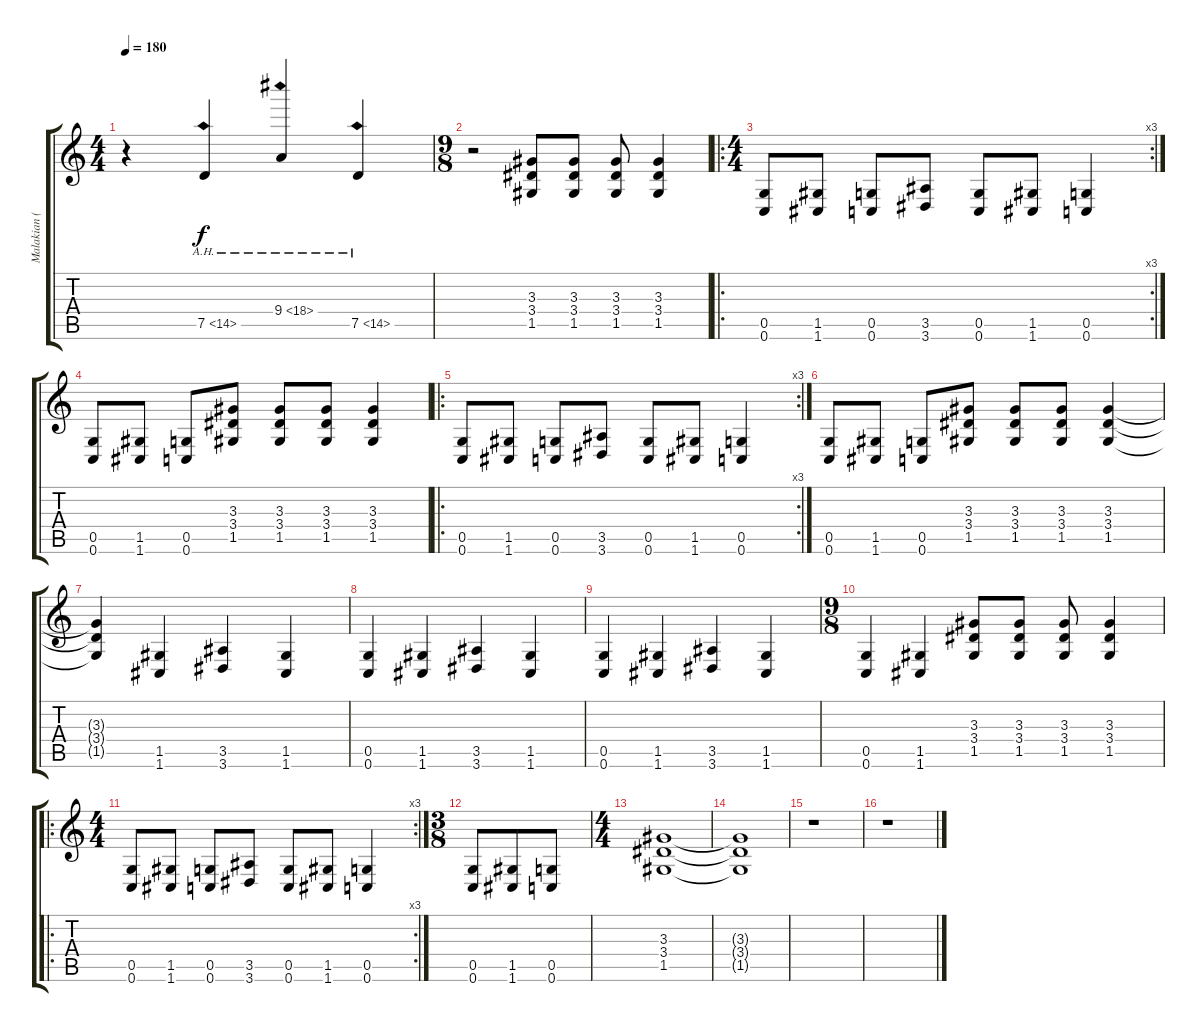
\track ("Malakian (Dist.)" "Malakian (") {instrument distortionguitar}
\staff {score tabs}
\tuning (D4 A3 F3 C3 G2 C2) {hide}
\ts (4 4)
\tempo 180
\clef g2
\ks c
r.4{dy f} 7.5{ah 7}.4 9.4{ah 9}.4 7.5{ah 7}.4 |
\ts (9 8)
r.2 (3.3 3.4 1.5).8 (3.3 3.4 1.5).8 (3.3 3.4 1.5).8 (3.3 3.4 1.5).4 |
\ro
\rc 3
\ts (4 4)
(0.5 0.6).8 (1.5 1.6).8 (0.5 0.6).8 (3.5 3.6).8 (0.5 0.6).8 (1.5 1.6).8 (0.5 0.6).4 |
(0.5 0.6).8 (1.5 1.6).8 (0.5 0.6).8 (3.3 3.4 1.5).8 (3.3 3.4 1.5).8 (3.3 3.4 1.5).8 (3.3 3.4 1.5).4 |
\ro
\rc 3
(0.5 0.6).8 (1.5 1.6).8 (0.5 0.6).8 (3.5 3.6).8 (0.5 0.6).8 (1.5 1.6).8 (0.5 0.6).4 |
(0.5 0.6).8 (1.5 1.6).8 (0.5 0.6).8 (3.3 3.4 1.5).8 (3.3 3.4 1.5).8 (3.3 3.4 1.5).8 (3.3 3.4 1.5).4 |
(3.3{t} 3.4{t} 1.5{t}).4 (1.5 1.6).4 (3.5 3.6).4 (1.5 1.6).4 |
(0.5 0.6).4 (1.5 1.6).4 (3.5 3.6).4 (1.5 1.6).4 |
(0.5 0.6).4 (1.5 1.6).4 (3.5 3.6).4 (1.5 1.6).4 |
\ts (9 8)
(0.5 0.6).4 (1.5 1.6).4 (3.3 3.4 1.5).8 (3.3 3.4 1.5).8 (3.3 3.4 1.5).8 (3.3 3.4 1.5).4 |
\ro
\rc 3
\ts (4 4)
(0.5 0.6).8 (1.5 1.6).8 (0.5 0.6).8 (3.5 3.6).8 (0.5 0.6).8 (1.5 1.6).8 (0.5 0.6).4 |
\ts (3 8)
(0.5 0.6).8 (1.5 1.6).8 (0.5 0.6).8 |
\ts (4 4)
(3.3 3.4 1.5).1 |
(3.3{t} 3.4{t} 1.5{t}).1 |
r.1 |
r.1
